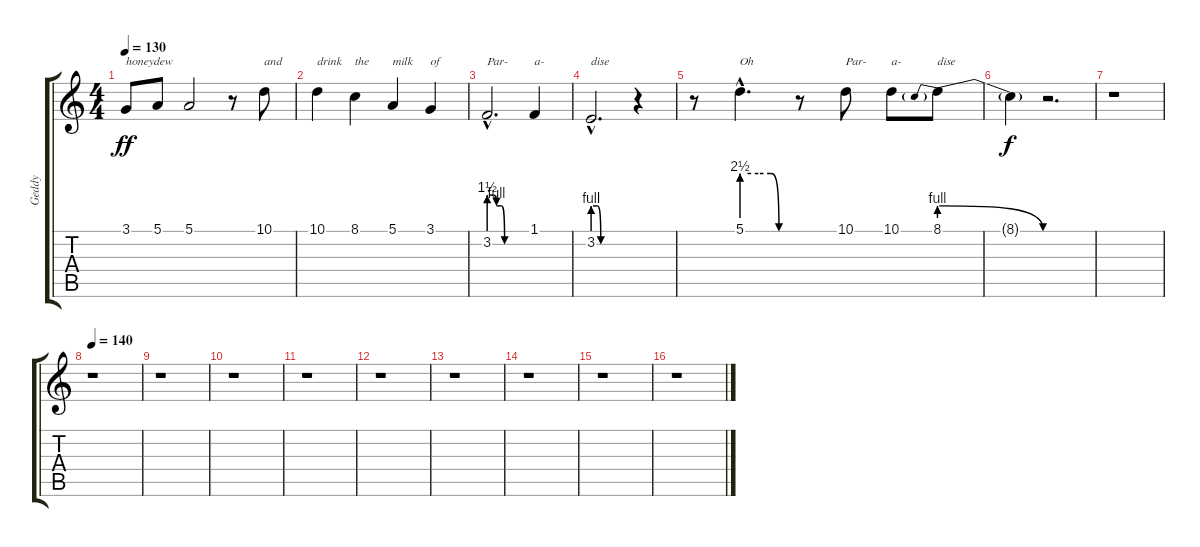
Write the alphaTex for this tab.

\track ("Geddy" "Geddy") {instrument lead6voice}
\staff {score tabs}
\tuning (E4 B3 G3 D3 A2 E2) {hide}
\ts (4 4)
\tempo 130
\clef g2
\ks c
3.1.8{txt "honeydew" dy ff} 5.1.8 5.1.2 r.8 10.1.8{txt "and"} |
10.1.4{txt "drink"} 8.1.4{txt "the"} 5.1.4{txt "milk"} 3.1.4{txt "of"} |
3.2{be (custom 0 6 7 6 12 4 20 4 25 0 60 0) hac}.2{d txt "Par-"} 1.1.4{txt "a-"} |
3.2{be (custom 0 4 7 4 13 0 20 0 40 0 60 0) hac}.2{d txt "dise"} r.4 |
r.8 5.1{be (custom 0 10 20 10 35 10 45 0 60 0) hac}.4{d txt "Oh"} r.8 10.1.8{txt "Par-"} 10.1.8{txt "a-"} 8.1{be (prebendrelease 0 4 60 0)}.8{txt "dise"} |
8.1{t}.4{dy f} r.2{d} |
r.1 |
\tempo 140
r.1 |
r.1 |
r.1 |
r.1 |
r.1 |
r.1 |
r.1 |
r.1 |
r.1
